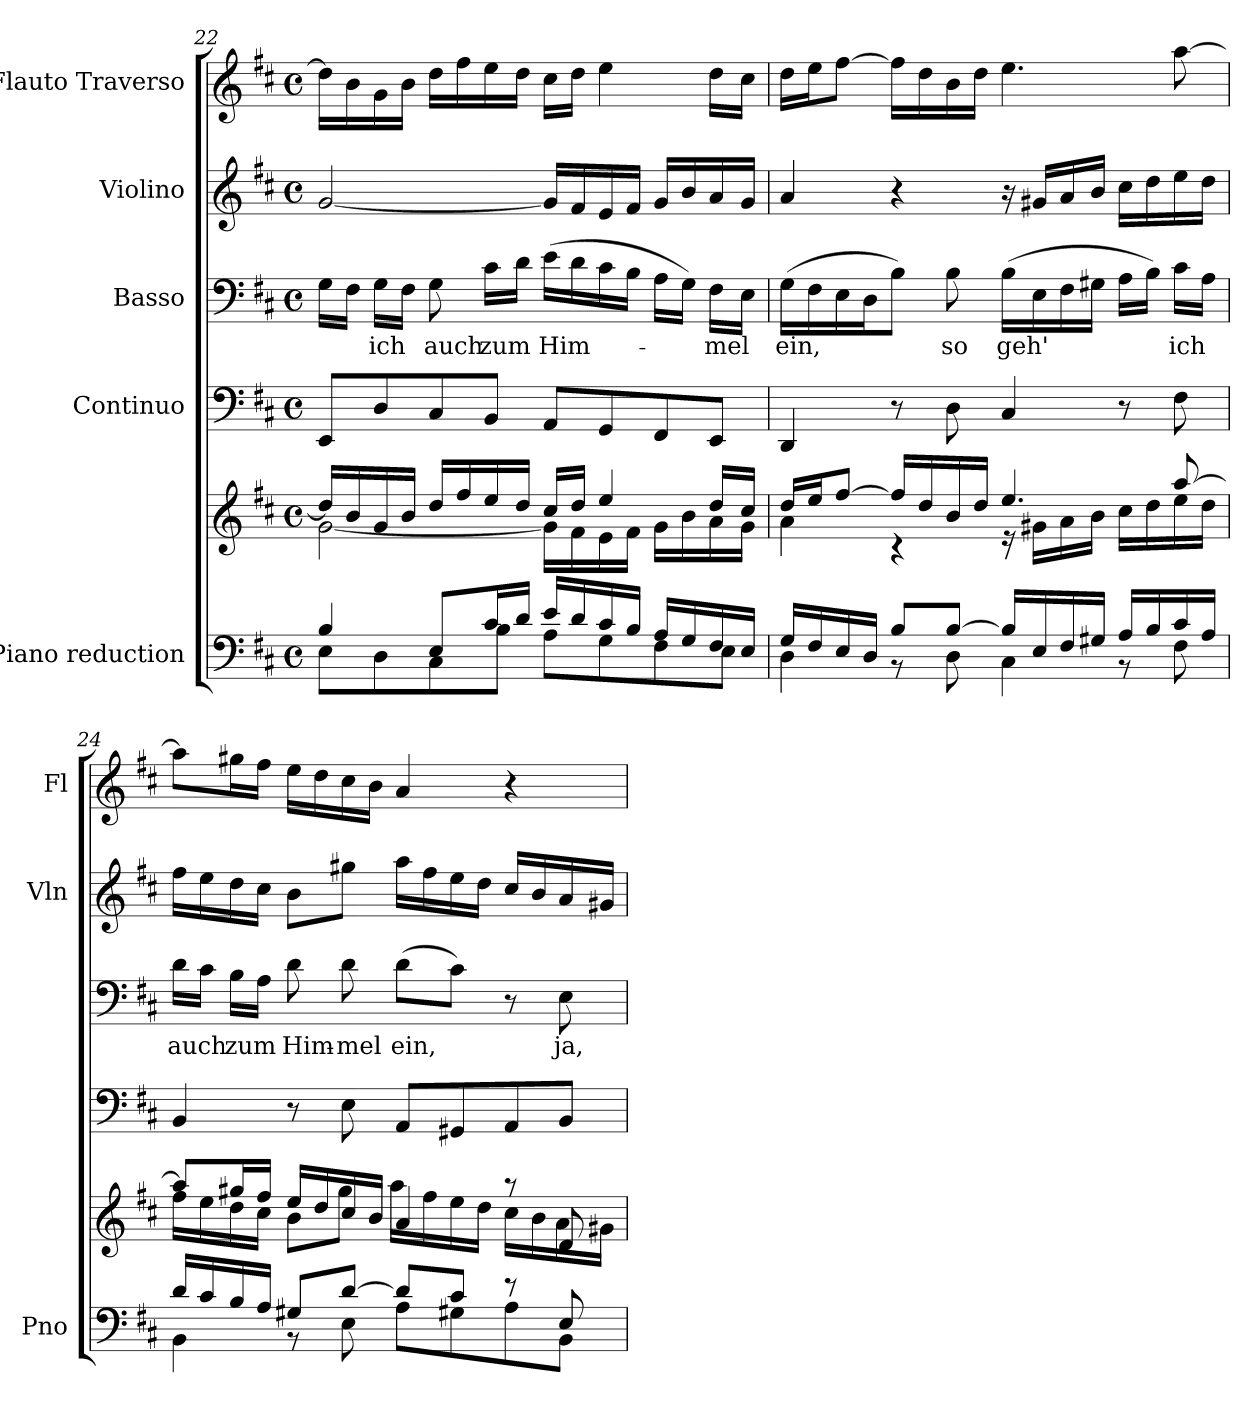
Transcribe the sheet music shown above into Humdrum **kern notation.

**kern	**kern	**kern	**kern	**text	**kern	**kern
*part5	*part5	*part4	*part3	*part3	*part2	*part1
*staff6	*staff5	*staff4	*staff3	*staff3	*staff2	*staff1
*I"Piano reduction	*	*I"Continuo	*I"Basso	*	*I"Violino	*I"Flauto Traverso
*I'Pno	*	*	*	*	*I'Vln	*I'Fl
*clefF4	*clefG2	*clefF4	*clefF4	*	*clefG2	*clefG2
*k[f#c#]	*k[f#c#]	*k[f#c#]	*k[f#c#]	*	*k[f#c#]	*k[f#c#]
*M4/4	*M4/4	*M4/4	*M4/4	*	*M4/4	*M4/4
*met(c)	*met(c)	*met(c)	*met(c)	*	*met(c)	*met(c)
=22	=22	=22	=22	=22	=22	=22
*^	*^	*	*	*	*	*
4B/	8E\L	16dd/LL]	[2g\	8EE/L	16G\LL	.	[2g/	16dd\LL]
.	.	16b/	.	.	16F#\JJ	.	.	16b\
!	!	!	!	!	!	!LO:LY:b	!	!
.	8D\	16g/	.	8D/	16G\LL	ich	.	16g\
.	.	16b/JJ	.	.	16F#\JJ	.	.	16b\JJ
!	!	!	!	!	!	!LO:LY:b	!	!
8E/L	8C#\	16dd/LL	.	8C#/	8G\	auch	.	16dd\LL
.	.	16ff#/	.	.	.	.	.	16ff#\
!	!	!	!	!	!	!LO:LY:b	!	!
16c#/L	8B\J	16ee/	.	8BB/J	16c#\LL	zum	.	16ee\
16d/JJ	.	16dd/JJ	.	.	16d\JJ	.	.	16dd\JJ
!	!	!	!	!	!	!LO:LY:b	!	!
16e/LL	8A\L	16cc#/LL	16g\LL]	8AA/L	(16e\LL	Him-	16g/LL]	16cc#\LL
16d/	.	16dd/JJ	16f#\	.	16d\	.	16f#/	16dd\JJ
16c#/	8G\	4ee/	16e\	8GG/	16c#\	.	16e/	4ee\
16B/JJ	.	.	16f#\JJ	.	16B\JJ	.	16f#/JJ	.
16A/LL	8F#\	.	16g\LL	8FF#/	16A\LL	.	16g/LL	.
16G/	.	.	16b\	.	16G\JJ)	.	16b/	.
!	!	!	!	!	!	!LO:LY:b	!	!
16F#/	8E\J	16dd/LL	16a\	8EE/J	16F#\LL	-mel	16a/	16dd\LL
16E/JJ	.	16cc#/JJ	16g\JJ	.	16E\JJ	.	16g/JJ	16cc#\JJ
=23	=23	=23	=23	=23	=23	=23	=23	=23
!	!	!	!	!	!	!LO:LY:b	!	!
16G/LL	4D\	16dd/LL	4a\	4DD/	(16G\LL	ein,	4a/	16dd\LL
16F#/	.	16ee/J	.	.	16F#\	.	.	16ee\J
16E/	.	[8ff#/J	.	.	16E\	.	.	[8ff#\J
16D/JJ	.	.	.	.	16D\J	.	.	.
8B/L	8r	16ff#/LL]	4r	8r	8B\J)	.	4r	16ff#\LL]
.	.	16dd/	.	.	.	.	.	16dd\
!	!	!	!	!	!	!LO:LY:b	!	!
[8B/J	8D\	16b/	.	8D\	8B\	so	.	16b\
.	.	16dd/JJ	.	.	.	.	.	16dd\JJ
!	!	!	!	!	!	!LO:LY:b	!	!
16B/LL]	4C#\	4.ee/	16r	4C#/	(16B\LL	geh'	16r	4.ee\
16E/	.	.	16g#X\LL	.	16E\	.	16g#X/LL	.
16F#/	.	.	16a\	.	16F#\	.	16a/	.
16G#X/JJ	.	.	16b\JJ	.	16G#X\JJ	.	16b/JJ	.
16A/LL	8r	.	16cc#\LL	8r	16A\LL	.	16cc#\LL	.
16B/	.	.	16dd\	.	16B\JJ)	.	16dd\	.
!	!	!	!	!	!	!LO:LY:b	!	!
16c#/	8F#\	[8aa/	16ee\	8F#\	16c#\LL	ich	16ee\	[8aa\
16A/JJ	.	.	16dd\JJ	.	16A\JJ	.	16dd\JJ	.
=24	=24	=24	=24	=24	=24	=24	=24	=24
!	!	!	!	!	!	!LO:LY:b	!	!
16d/LL	4BB\	8aa/L]	16ff#\LL	4BB/	16d\LL	auch	16ff#\LL	8aa\L]
16c#/	.	.	16ee\	.	16c#\JJ	.	16ee\	.
!	!	!	!	!	!	!LO:LY:b	!	!
16B/	.	16gg#X/L	16dd\	.	16B\LL	zum	16dd\	16gg#X\L
16A/JJ	.	16ff#/JJ	16cc#\JJ	.	16A\JJ	.	16cc#\JJ	16ff#\JJ
!	!	!	!	!	!	!LO:LY:b	!	!
8G#X/L	8r	16ee/LL	8b\L	8r	8d\	Him-	8b\L	16ee\LL
.	.	16dd/	.	.	.	.	.	16dd\
!	!	!	!	!	!	!LO:LY:b	!	!
[8d/J	8E\	16cc#/	8gg#\J	8E\	8d\	-mel	8gg#X\J	16cc#\
.	.	16b/JJ	.	.	.	.	.	16b\JJ
!	!	!	!	!	!	!LO:LY:b	!	!
8d/L]	8A\L	4a/	16aa\LL	8AA/L	(8d\L	ein,	16aa\LL	4a/
.	.	.	16ff#\	.	.	.	16ff#\	.
8c#/J	8G#X\	.	16ee\	8GG#X/	8c#\J)	.	16ee\	.
.	.	.	16dd\JJ	.	.	.	16dd\JJ	.
8r	8A\	8r	16cc#\LL	8AA/	8r	.	16cc#/LL	4r
.	.	.	16b\	.	.	.	16b/	.
!	!	!	!	!	!	!LO:LY:b	!	!
8E/	8BB\J	8d/	16a\	8BB/J	8E\	ja,	16a/	.
.	.	.	16g#X\JJ	.	.	.	16g#X/JJ	.
*v	*v	*	*	*	*	*	*	*
*	*v	*v	*	*	*	*	*
=	=	=	=	=	=	=
*-	*-	*-	*-	*-	*-	*-
